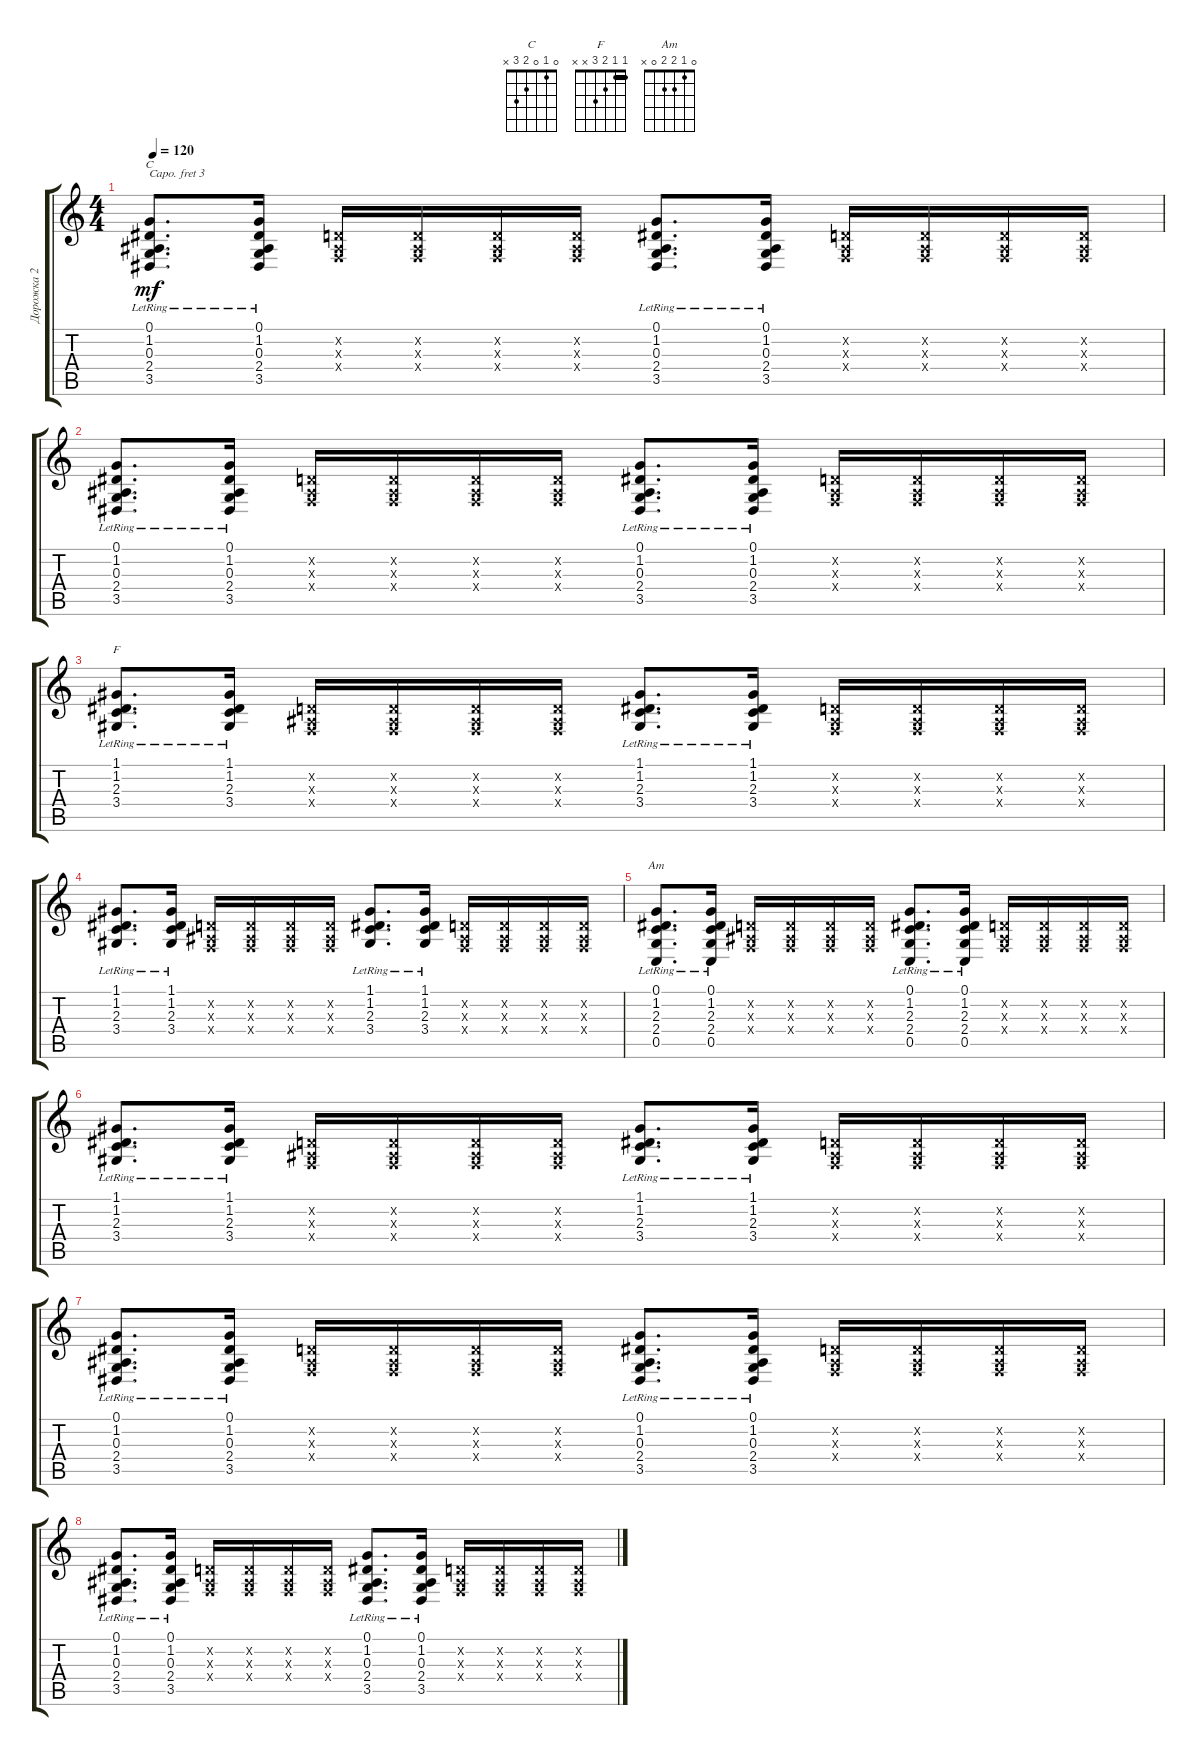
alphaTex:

\track ("Дорожка 2" "Дорожка 2") {instrument acousticgrandpiano}
\staff {score tabs}
\capo 3
\tuning (E4 B3 G3 D3 A2 E2) {hide}
\chord ("C" 0 1 0 2 3 x)
\chord ("F" 1 1 2 3 x x) {barre 1}
\chord ("Am" 0 1 2 2 0 x)
\ts (4 4)
\tempo 120
\clef g2
\ks c
(0.1{lr} 1.2{lr} 0.3{lr} 2.4{lr} 3.5{lr}).8{d ch "C" dy mf} (0.1{lr} 1.2{lr} 0.3{lr} 2.4{lr} 3.5{lr}).16 (0.2{x} 0.3{x} 0.4{x}).16 (0.2{x} 0.3{x} 0.4{x}).16 (0.2{x} 0.3{x} 0.4{x}).16 (0.2{x} 0.3{x} 0.4{x}).16 (0.1{lr} 1.2{lr} 0.3{lr} 2.4{lr} 3.5{lr}).8{d} (0.1{lr} 1.2{lr} 0.3{lr} 2.4{lr} 3.5{lr}).16 (0.2{x} 0.3{x} 0.4{x}).16 (0.2{x} 0.3{x} 0.4{x}).16 (0.2{x} 0.3{x} 0.4{x}).16 (0.2{x} 0.3{x} 0.4{x}).16 |
(0.1{lr} 1.2{lr} 0.3{lr} 2.4{lr} 3.5{lr}).8{d} (0.1{lr} 1.2{lr} 0.3{lr} 2.4{lr} 3.5{lr}).16 (0.2{x} 0.3{x} 0.4{x}).16 (0.2{x} 0.3{x} 0.4{x}).16 (0.2{x} 0.3{x} 0.4{x}).16 (0.2{x} 0.3{x} 0.4{x}).16 (0.1{lr} 1.2{lr} 0.3{lr} 2.4{lr} 3.5{lr}).8{d} (0.1{lr} 1.2{lr} 0.3{lr} 2.4{lr} 3.5{lr}).16 (0.2{x} 0.3{x} 0.4{x}).16 (0.2{x} 0.3{x} 0.4{x}).16 (0.2{x} 0.3{x} 0.4{x}).16 (0.2{x} 0.3{x} 0.4{x}).16 |
(1.1{lr} 1.2{lr} 2.3{lr} 3.4{lr}).8{d ch "F"} (1.1{lr} 1.2{lr} 2.3{lr} 3.4{lr}).16 (0.2{x} 0.3{x} 0.4{x}).16 (0.2{x} 0.3{x} 0.4{x}).16 (0.2{x} 0.3{x} 0.4{x}).16 (0.2{x} 0.3{x} 0.4{x}).16 (1.1{lr} 1.2{lr} 2.3{lr} 3.4{lr}).8{d} (1.1{lr} 1.2{lr} 2.3{lr} 3.4{lr}).16 (0.2{x} 0.3{x} 0.4{x}).16 (0.2{x} 0.3{x} 0.4{x}).16 (0.2{x} 0.3{x} 0.4{x}).16 (0.2{x} 0.3{x} 0.4{x}).16 |
(1.1{lr} 1.2{lr} 2.3{lr} 3.4{lr}).8{d} (1.1{lr} 1.2{lr} 2.3{lr} 3.4{lr}).16 (0.2{x} 0.3{x} 0.4{x}).16 (0.2{x} 0.3{x} 0.4{x}).16 (0.2{x} 0.3{x} 0.4{x}).16 (0.2{x} 0.3{x} 0.4{x}).16 (1.1{lr} 1.2{lr} 2.3{lr} 3.4{lr}).8{d} (1.1{lr} 1.2{lr} 2.3{lr} 3.4{lr}).16 (0.2{x} 0.3{x} 0.4{x}).16 (0.2{x} 0.3{x} 0.4{x}).16 (0.2{x} 0.3{x} 0.4{x}).16 (0.2{x} 0.3{x} 0.4{x}).16 |
(0.1{lr} 1.2{lr} 2.3{lr} 2.4{lr} 0.5{lr}).8{d ch "Am"} (0.1{lr} 1.2{lr} 2.3{lr} 2.4{lr} 0.5{lr}).16 (0.2{x} 0.3{x} 0.4{x}).16 (0.2{x} 0.3{x} 0.4{x}).16 (0.2{x} 0.3{x} 0.4{x}).16 (0.2{x} 0.3{x} 0.4{x}).16 (0.1{lr} 1.2{lr} 2.3{lr} 2.4{lr} 0.5{lr}).8{d} (0.1{lr} 1.2{lr} 2.3{lr} 2.4{lr} 0.5{lr}).16 (0.2{x} 0.3{x} 0.4{x}).16 (0.2{x} 0.3{x} 0.4{x}).16 (0.2{x} 0.3{x} 0.4{x}).16 (0.2{x} 0.3{x} 0.4{x}).16 |
(1.1{lr} 1.2{lr} 2.3{lr} 3.4{lr}).8{d} (1.1{lr} 1.2{lr} 2.3{lr} 3.4{lr}).16 (0.2{x} 0.3{x} 0.4{x}).16 (0.2{x} 0.3{x} 0.4{x}).16 (0.2{x} 0.3{x} 0.4{x}).16 (0.2{x} 0.3{x} 0.4{x}).16 (1.1{lr} 1.2{lr} 2.3{lr} 3.4{lr}).8{d} (1.1{lr} 1.2{lr} 2.3{lr} 3.4{lr}).16 (0.2{x} 0.3{x} 0.4{x}).16 (0.2{x} 0.3{x} 0.4{x}).16 (0.2{x} 0.3{x} 0.4{x}).16 (0.2{x} 0.3{x} 0.4{x}).16 |
(0.1{lr} 1.2{lr} 0.3{lr} 2.4{lr} 3.5{lr}).8{d} (0.1{lr} 1.2{lr} 0.3{lr} 2.4{lr} 3.5{lr}).16 (0.2{x} 0.3{x} 0.4{x}).16 (0.2{x} 0.3{x} 0.4{x}).16 (0.2{x} 0.3{x} 0.4{x}).16 (0.2{x} 0.3{x} 0.4{x}).16 (0.1{lr} 1.2{lr} 0.3{lr} 2.4{lr} 3.5{lr}).8{d} (0.1{lr} 1.2{lr} 0.3{lr} 2.4{lr} 3.5{lr}).16 (0.2{x} 0.3{x} 0.4{x}).16 (0.2{x} 0.3{x} 0.4{x}).16 (0.2{x} 0.3{x} 0.4{x}).16 (0.2{x} 0.3{x} 0.4{x}).16 |
(0.1{lr} 1.2{lr} 0.3{lr} 2.4{lr} 3.5{lr}).8{d} (0.1{lr} 1.2{lr} 0.3{lr} 2.4{lr} 3.5{lr}).16 (0.2{x} 0.3{x} 0.4{x}).16 (0.2{x} 0.3{x} 0.4{x}).16 (0.2{x} 0.3{x} 0.4{x}).16 (0.2{x} 0.3{x} 0.4{x}).16 (0.1{lr} 1.2{lr} 0.3{lr} 2.4{lr} 3.5{lr}).8{d} (0.1{lr} 1.2{lr} 0.3{lr} 2.4{lr} 3.5{lr}).16 (0.2{x} 0.3{x} 0.4{x}).16 (0.2{x} 0.3{x} 0.4{x}).16 (0.2{x} 0.3{x} 0.4{x}).16 (0.2{x} 0.3{x} 0.4{x}).16
